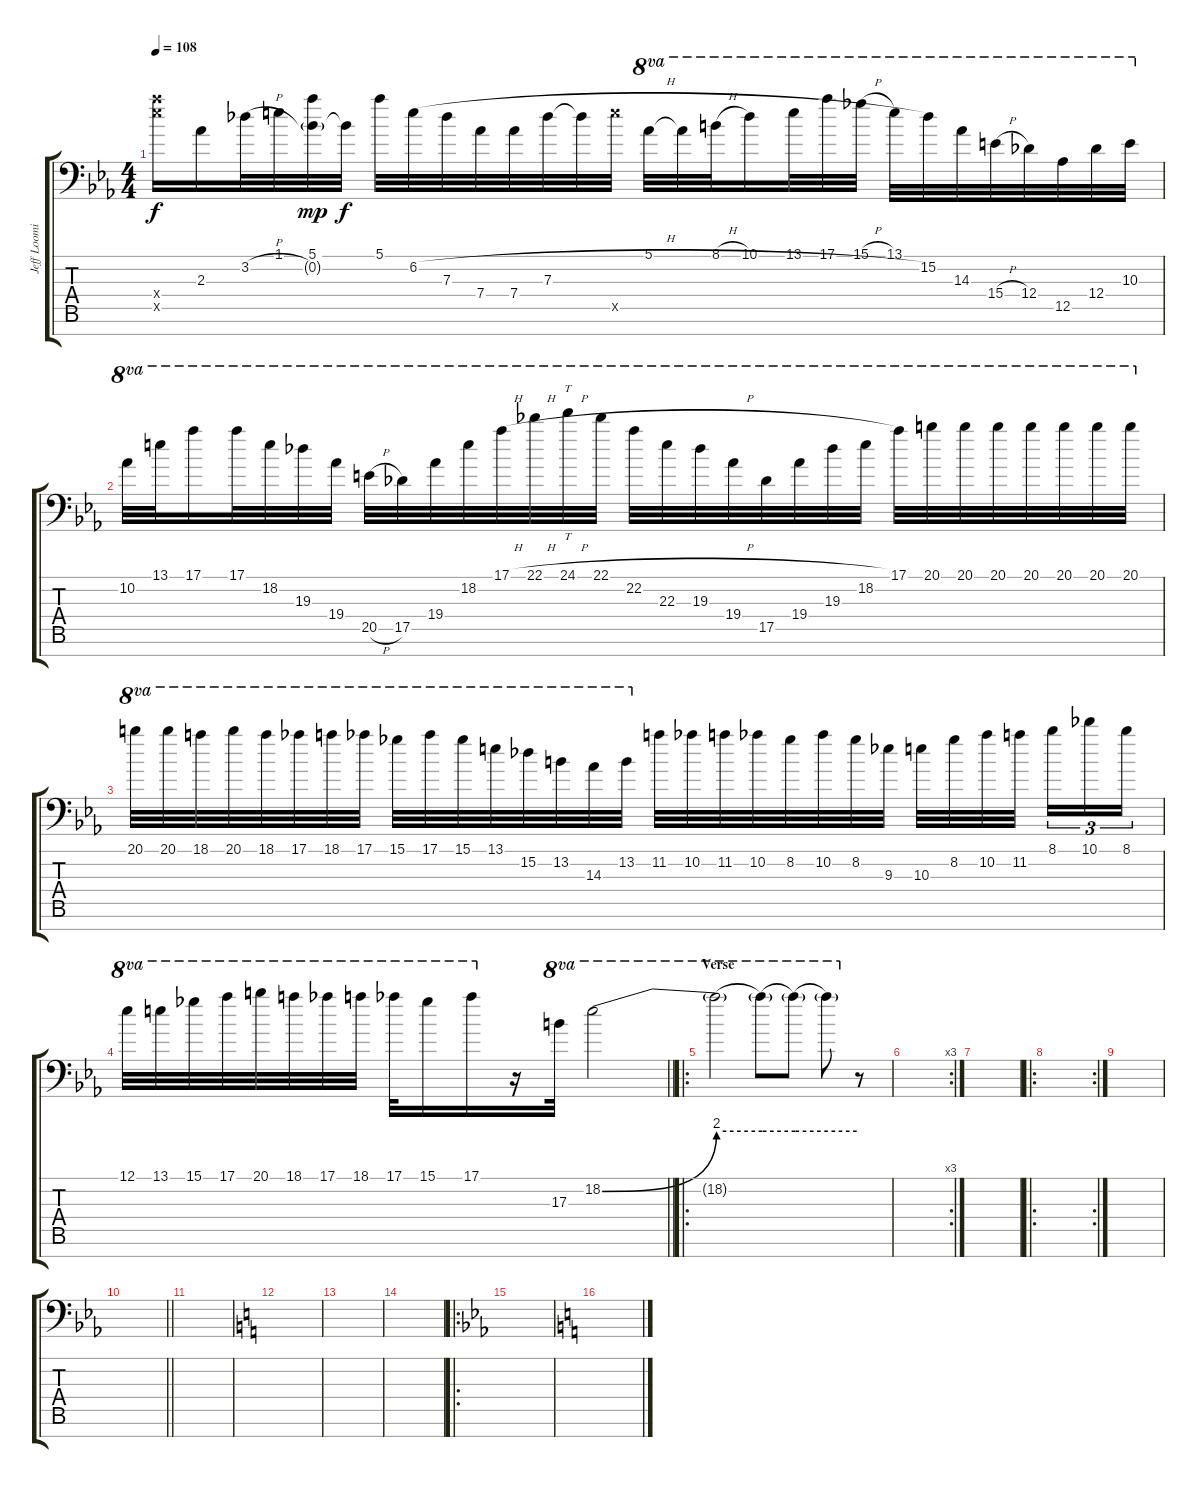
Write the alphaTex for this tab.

\track ("Jeff Loomis Lead 2" "Jeff Loomi") {instrument distortionguitar}
\staff {score tabs}
\tuning (Eb4 Bb3 Gb3 Db3 Ab2 Eb2 Bb1) {hide}
\ts (4 4)
\tempo 108
\clef f4
\ks eb
(19.4{x} 19.5{x}).16{dy f} 2.3.16 3.2{h}.32 1.1.32 (5.1 0.2{g}).32{dy mp} 0.2{t}.32{dy f} 5.1.32 6.2{h}.32 7.3.32 7.4.32 7.4.32 7.3.32 7.3{t}.32 20.5{x}.32 5.1.32{ot 8va} 5.1{t}.32{ot 8va} 8.1{h}.32{ot 8va} 10.1.16{ot 8va} 13.1.32{ot 8va} 17.1.32{ot 8va} 15.1{h}.32{ot 8va} 13.1.32{ot 8va} 15.2.32{ot 8va} 14.3.32{ot 8va} 15.4{h}.32{ot 8va} 12.4.32{ot 8va} 12.5.32{ot 8va} 12.4.32{ot 8va} 10.3.32{ot 8va} |
10.2.32{ot 8va} 13.1.32{ot 8va} 17.1.16{ot 8va} 17.1.32{ot 8va} 18.2.32{ot 8va} 19.3.32{ot 8va} 19.4.32{ot 8va} 20.5{h}.32{ot 8va} 17.5.32{ot 8va} 19.4.32{ot 8va} 18.2.32{ot 8va} 17.1{h}.32{ot 8va} 22.1{h}.32{ot 8va} 24.1{h}.32{tt ot 8va} 22.1{h}.32{ot 8va} 22.2.32{ot 8va} 22.3.32{ot 8va} 19.3.32{ot 8va} 19.4.32{ot 8va} 17.5.32{ot 8va} 19.4.32{ot 8va} 19.3.32{ot 8va} 18.2.32{ot 8va} 17.1.32{ot 8va} 20.1.32{ot 8va} 20.1.32{ot 8va} 20.1.32{ot 8va} 20.1.32{ot 8va} 20.1.32{ot 8va} 20.1.32{ot 8va} 20.1.32{ot 8va} |
20.1.32{ot 8va} 20.1.32{ot 8va} 18.1.32{ot 8va} 20.1.32{ot 8va} 18.1.32{ot 8va} 17.1.32{ot 8va} 18.1.32{ot 8va} 17.1.32{ot 8va} 15.1.32{ot 8va} 17.1.32{ot 8va} 15.1.32{ot 8va} 13.1.32{ot 8va} 15.2.32{ot 8va} 13.2.32{ot 8va} 14.3.32{ot 8va} 13.2.32{ot 8va} 11.2.32 10.2.32 11.2.32 10.2.32 8.2.32 10.2.32 8.2.32 9.3.32 10.3.32 8.2.32 10.2.32 11.2.32{beam splitsecondary} 8.1.16{tu (3 2)} 10.1.16{tu (3 2)} 8.1.16{tu (3 2)} |
\barLineRight lightlight
12.1.32{ot 8va} 13.1.32{ot 8va} 15.1.32{ot 8va} 17.1.32{ot 8va} 20.1.32{ot 8va} 18.1.32{ot 8va} 17.1.32{ot 8va} 18.1.32{ot 8va} 17.1.32{ot 8va} 15.1.16{ot 8va} 17.1.16{ot 8va} r.16 17.3.32{ot 8va} 18.2{be (bend 0 0 60 8)}.2{ot 8va} |
\ro
\section ("" "Verse")
18.2{be (hold 0 8 60 8) t}.2{ot 8va} 18.2{be (hold 0 8 60 8) t}.8{ot 8va} 18.2{be (hold 0 8 60 8) t}.8{ot 8va} 18.2{t}.8{ot 8va} r.8 |
\rc 3
|
|
\ro
\rc 2
|
|
\barLineRight lightlight
|
|
\ks c
|
|
|
\ro
\ks eb
|
\ks c
